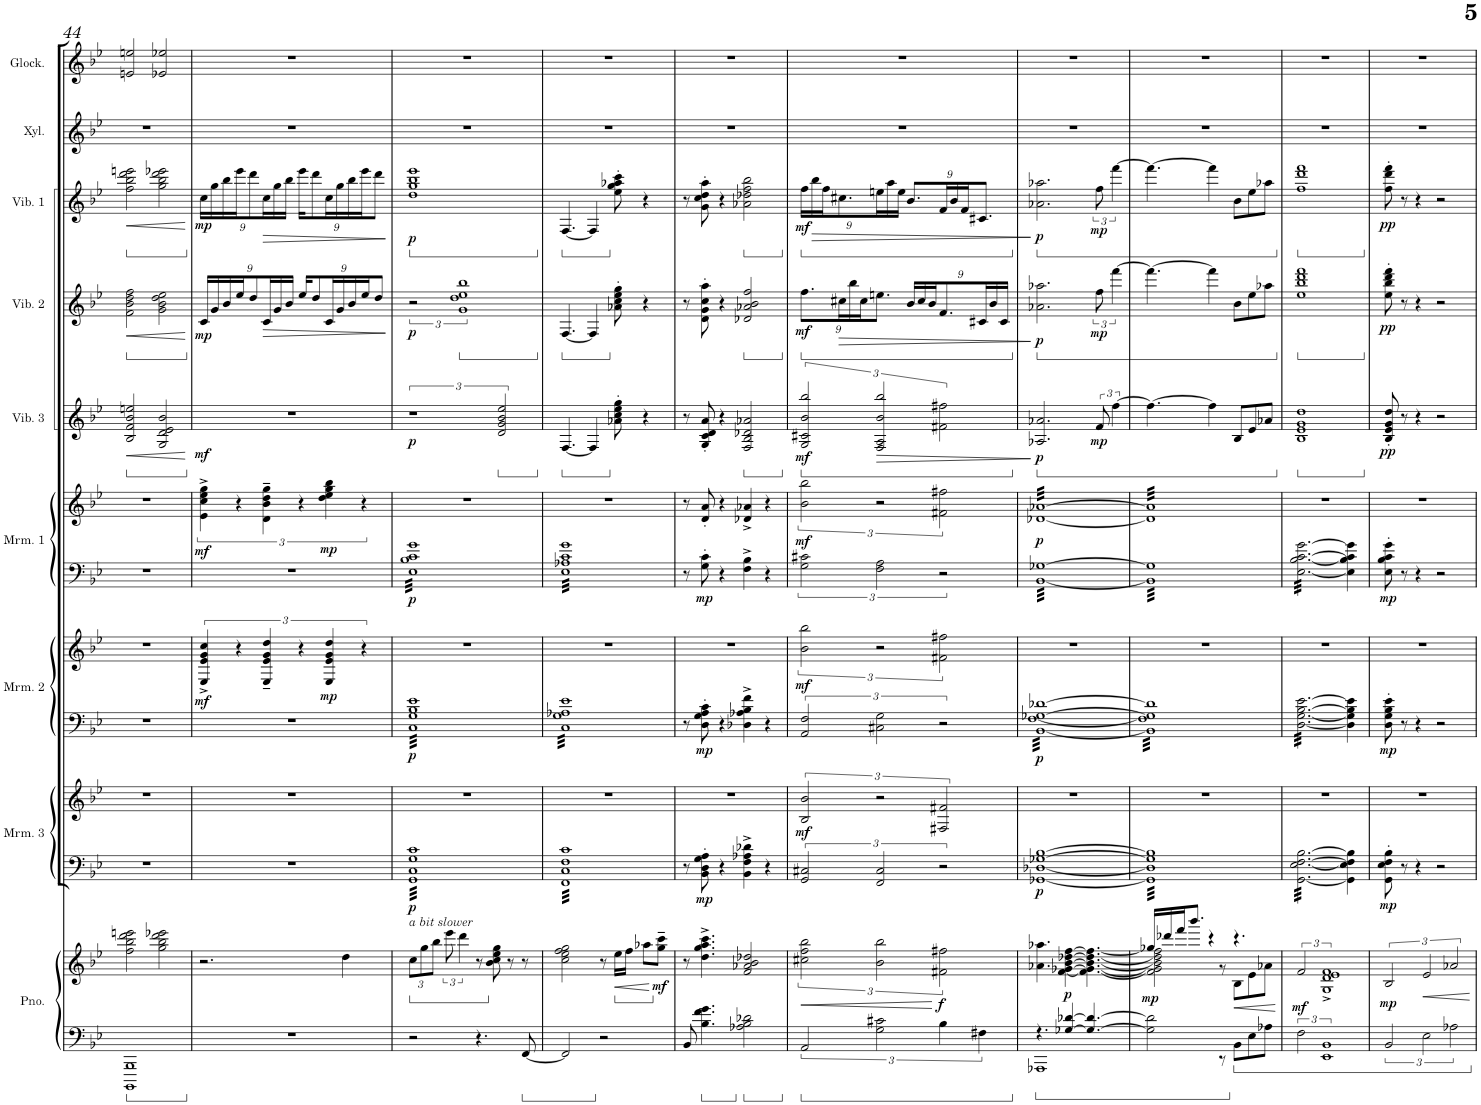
**kern	**kern	**dynam	**kern	**kern	**dynam	**kern	**kern	**dynam	**kern	**kern	**dynam	**kern	**dynam	**kern	**dynam	**kern	**dynam	**kern	**kern
*part9	*part9	*part9	*part8	*part8	*part8	*part7	*part7	*part7	*part6	*part6	*part6	*part5	*part5	*part4	*part4	*part3	*part3	*part2	*part1
*staff13	*staff12	*staff12/13	*staff11	*staff10	*staff10/11	*staff9	*staff8	*staff8/9	*staff7	*staff6	*staff6/7	*staff5	*staff5	*staff4	*staff4	*staff3	*staff3	*staff2	*staff1
*I"Piano	*	*	*I"Marimba 3	*	*	*I"Marimba 2	*	*	*I"Marimba 1	*	*	*I"Vibraphone 3	*	*I"Vibraphone 2	*	*I"Vibraphone 1	*	*I"Xylophone	*I"Glockenspiel
*I'Pno.	*	*	*I'Mrm. 3	*	*	*I'Mrm. 2	*	*	*I'Mrm. 1	*	*	*I'Vib. 3	*	*I'Vib. 2	*	*I'Vib. 1	*	*I'Xyl.	*I'Glock.
!!LO:PB:g=z
*clefF4	*clefG2	*	*clefF4	*clefG2	*	*clefF4	*clefG2	*	*clefF4	*clefG2	*	*clefG2	*	*clefG2	*	*clefG2	*	*clefG2	*clefG2
*	*	*	*	*	*	*	*	*	*	*	*	*	*	*	*	*	*	*Trd-7c-12	*Trd-14c-24
*k[b-e-]	*k[b-e-]	*	*k[b-e-]	*k[b-e-]	*	*k[b-e-]	*k[b-e-]	*	*k[b-e-]	*k[b-e-]	*	*k[b-e-]	*	*k[b-e-]	*	*k[b-e-]	*	*k[b-e-]	*k[b-e-]
*M4/4	*M4/4	*	*M4/4	*M4/4	*	*M4/4	*M4/4	*	*M4/4	*M4/4	*	*M4/4	*	*M4/4	*	*M4/4	*	*M4/4	*M4/4
=44	=44	=44	=44	=44	=44	=44	=44	=44	=44	=44	=44	=44	=44	=44	=44	=44	=44	=44	=44
!	!	!	!	!	!	!	!	!	!	!	!	!	!LO:HP:b	!	!LO:HP:b	!	!LO:HP:b	!	!
1BBBB- 1BBB-	2ff\ 2bb-\ 2ddd\ 2eeen\	.	1r	1r	.	1r	1r	.	1r	1r	.	2B-/ 2f/ 2b-/ 2een/	<	2f\ 2b-\ 2dd\ 2ff\	<	2ff\ 2bb-\ 2ddd\ 2eeen\	<	1r	2en/ 2een/
*	*	*	*	*	*	*	*	*	*	*	*	*ped	*	*	*	*	*	*	*
*	*	*	*	*	*	*	*	*	*	*	*	*	*	*ped	*	*	*	*	*
*	*	*	*	*	*	*	*	*	*	*	*	*	*	*	*	*ped	*	*	*
.	2gg\ 2bb-\ 2ddd\ 2eee-X\	.	.	.	.	.	.	.	.	.	.	2G/ 2d/ 2e-/ 2b-/	.	2g\ 2b-\ 2dd\ 2ee-\	.	2gg\ 2bb-\ 2ddd\ 2eee-X\	.	.	2e-X/ 2ee-X/
.	.	.	.	.	.	.	.	.	.	.	.	.	[	.	[	.	[	.	.
=45	=45	=45	=45	=45	=45	=45	=45	=45	=45	=45	=45	=45	=45	=45	=45	=45	=45	=45	=45
*	*	*	*	*	*	*	*	*	*	*	*	*Xped	*	*	*	*	*	*	*
*	*	*	*	*	*	*	*	*	*	*	*	*	*	*Xped	*	*	*	*	*
*	*	*	*	*	*	*	*	*	*	*	*	*	*	*Xbrackettup	*	*	*	*	*
*	*	*	*	*	*	*	*	*	*	*	*	*	*	*	*	*Xped	*	*	*
*	*	*	*	*	*	*	*	*	*	*	*	*	*	*	*	*Xbrackettup	*	*	*
!	!	!	!	!	!	!	!	!LO:DY:b	!	!	!LO:DY:b	!	!LO:DY:b	!	!LO:DY:b	!	!LO:DY:b	!	!
1r	2.r	.	1r	1r	.	1r	6E-/^ 6e-/^ 6g/^ 6cc/^	mf	1r	6e-\^ 6cc\^ 6ee-\^ 6gg\^	mf	1r	mf	18c/LL	mp	18cc\LL	mp	1r	1r
.	.	.	.	.	.	.	.	.	.	.	.	.	.	18g/	.	18gg\	.	.	.
.	.	.	.	.	.	.	.	.	.	.	.	.	.	18b-/	.	18bb-\	.	.	.
.	.	.	.	.	.	.	6r	.	.	6r	.	.	.	18ee-/J	.	18eee-\J	.	.	.
.	.	.	.	.	.	.	.	.	.	.	.	.	.	9dd/	.	9ddd\	.	.	.
!	!	!	!	!	!	!	!	!	!	!	!	!	!	!	!LO:HP:b	!	!LO:HP:b	!	!
.	.	.	.	.	.	.	6E-/~ 6e-/~ 6g/~ 6dd/~	.	.	6d\~ 6b-\~ 6dd\~ 6gg\~	.	.	.	18c/L	>	18cc\L	>	.	.
.	.	.	.	.	.	.	.	.	.	.	.	.	.	18g/	.	18gg\	.	.	.
.	.	.	.	.	.	.	.	.	.	.	.	.	.	18b-/JJ	.	18bb-\JJ	.	.	.
.	.	.	.	.	.	.	6r	.	.	6r	.	.	.	18ee-/KL	.	18eee-\KL	.	.	.
.	.	.	.	.	.	.	.	.	.	.	.	.	.	9dd/	.	9ddd\	.	.	.
!	!	!	!	!	!	!	!	!LO:DY:b	!	!	!LO:DY:b	!	!	!	!	!	!	!	!
.	.	.	.	.	.	.	6E-/ 6e-/ 6g/ 6dd/	mp	.	6dd\ 6ee-\ 6gg\ 6bb-\	mp	.	.	18c/L	.	18cc\L	.	.	.
.	.	.	.	.	.	.	.	.	.	.	.	.	.	18g/	.	18gg\	.	.	.
.	4dd\	.	.	.	.	.	.	.	.	.	.	.	.	.	.	.	.	.	.
.	.	.	.	.	.	.	.	.	.	.	.	.	.	18b-/	.	18bb-\	.	.	.
.	.	.	.	.	.	.	6r	.	.	6r	.	.	.	18ee-/J	.	18eee-\J	.	.	.
.	.	.	.	.	.	.	.	.	.	.	.	.	.	9dd/J	.	9ddd\J	.	.	.
.	.	.	.	.	.	.	.	.	.	.	.	.	.	.	]	.	]	.	.
=46	=46	=46	=46	=46	=46	=46	=46	=46	=46	=46	=46	=46	=46	=46	=46	=46	=46	=46	=46
*	*ped	*	*	*	*	*	*	*	*	*	*	*	*	*	*	*	*	*	*
*	*Xbrackettup	*	*	*	*	*	*	*	*	*	*	*	*	*brackettup	*	*	*	*	*
*	*	*	*	*	*	*	*	*	*	*	*	*	*	*	*	*ped	*	*	*
!	!LO:TX:a:i:t=a bit slower	!	!	!	!	!	!	!	!	!	!	!	!	!	!	!	!	!	!
!	!	!	!	!	!LO:DY:b=2	!	!	!LO:DY:b=2	!	!	!LO:DY:b=2	!	!LO:DY:b	!	!LO:DY:b	!	!LO:DY:b	!	!
*	*	*	*tremolo	*	*	*	*	*	*	*	*	*	*	*	*	*	*	*	*
*	*	*	*	*	*	*tremolo	*	*	*	*	*	*	*	*	*	*	*	*	*
*	*	*	*	*	*	*	*	*	*tremolo	*	*	*	*	*	*	*	*	*	*
2r	12cc\L	.	32GG 32C 32G 32cLLL	1r	p	32C 32G 32B- 32e-LLL	1r	p	32E- 32B- 32c 32gLLL	1r	p	3%2r	p	3r	p	1dd 1gg 1bb- 1eee-	p	1r	1r
.	.	.	32GG 32C 32G 32c	.	.	32C 32G 32B- 32e-	.	.	32E- 32B- 32c 32g	.	.	.	.	.	.	.	.	.	.
.	.	.	32GG 32C 32G 32c	.	.	32C 32G 32B- 32e-	.	.	32E- 32B- 32c 32g	.	.	.	.	.	.	.	.	.	.
.	12gg\	.	.	.	.	.	.	.	.	.	.	.	.	.	.	.	.	.	.
.	.	.	32GG 32C 32G 32c	.	.	32C 32G 32B- 32e-	.	.	32E- 32B- 32c 32g	.	.	.	.	.	.	.	.	.	.
.	.	.	32GG 32C 32G 32c	.	.	32C 32G 32B- 32e-	.	.	32E- 32B- 32c 32g	.	.	.	.	.	.	.	.	.	.
.	.	.	32GG 32C 32G 32c	.	.	32C 32G 32B- 32e-	.	.	32E- 32B- 32c 32g	.	.	.	.	.	.	.	.	.	.
.	12bb-\J	.	.	.	.	.	.	.	.	.	.	.	.	.	.	.	.	.	.
.	.	.	32GG 32C 32G 32c	.	.	32C 32G 32B- 32e-	.	.	32E- 32B- 32c 32g	.	.	.	.	.	.	.	.	.	.
.	.	.	32GG 32C 32G 32c	.	.	32C 32G 32B- 32e-	.	.	32E- 32B- 32c 32g	.	.	.	.	.	.	.	.	.	.
*	*brackettup	*	*	*	*	*	*	*	*	*	*	*	*	*	*	*	*	*	*
.	12eee-\	.	32GG 32C 32G 32c	.	.	32C 32G 32B- 32e-	.	.	32E- 32B- 32c 32g	.	.	.	.	.	.	.	.	.	.
.	.	.	32GG 32C 32G 32c	.	.	32C 32G 32B- 32e-	.	.	32E- 32B- 32c 32g	.	.	.	.	.	.	.	.	.	.
.	.	.	32GG 32C 32G 32c	.	.	32C 32G 32B- 32e-	.	.	32E- 32B- 32c 32g	.	.	.	.	.	.	.	.	.	.
*	*	*	*	*	*	*	*	*	*	*	*	*	*	*ped	*	*	*	*	*
.	6ddd\	.	.	.	.	.	.	.	.	.	.	.	.	3%2g 3%2dd 3%2ee- 3%2bb-	.	.	.	.	.
.	.	.	32GG 32C 32G 32c	.	.	32C 32G 32B- 32e-	.	.	32E- 32B- 32c 32g	.	.	.	.	.	.	.	.	.	.
.	.	.	32GG 32C 32G 32c	.	.	32C 32G 32B- 32e-	.	.	32E- 32B- 32c 32g	.	.	.	.	.	.	.	.	.	.
.	.	.	32GG 32C 32G 32c	.	.	32C 32G 32B- 32e-	.	.	32E- 32B- 32c 32g	.	.	.	.	.	.	.	.	.	.
.	.	.	32GG 32C 32G 32c	.	.	32C 32G 32B- 32e-	.	.	32E- 32B- 32c 32g	.	.	.	.	.	.	.	.	.	.
.	.	.	32GG 32C 32G 32c	.	.	32C 32G 32B- 32e-	.	.	32E- 32B- 32c 32g	.	.	.	.	.	.	.	.	.	.
4.r	8r	.	32GG 32C 32G 32c	.	.	32C 32G 32B- 32e-	.	.	32E- 32B- 32c 32g	.	.	.	.	.	.	.	.	.	.
.	.	.	32GG 32C 32G 32c	.	.	32C 32G 32B- 32e-	.	.	32E- 32B- 32c 32g	.	.	.	.	.	.	.	.	.	.
.	.	.	32GG 32C 32G 32c	.	.	32C 32G 32B- 32e-	.	.	32E- 32B- 32c 32g	.	.	.	.	.	.	.	.	.	.
.	.	.	32GG 32C 32G 32c	.	.	32C 32G 32B- 32e-	.	.	32E- 32B- 32c 32g	.	.	.	.	.	.	.	.	.	.
*	*Xped	*	*	*	*	*	*	*	*	*	*	*	*	*	*	*	*	*	*
.	8b-\ 8cc\ 8ee-\ 8gg\	.	32GG 32C 32G 32c	.	.	32C 32G 32B- 32e-	.	.	32E- 32B- 32c 32g	.	.	.	.	.	.	.	.	.	.
.	.	.	32GG 32C 32G 32c	.	.	32C 32G 32B- 32e-	.	.	32E- 32B- 32c 32g	.	.	.	.	.	.	.	.	.	.
*	*	*	*	*	*	*	*	*	*	*	*	*ped	*	*	*	*	*	*	*
.	.	.	.	.	.	.	.	.	.	.	.	3d/ 3g/ 3b-/ 3ee-/	.	.	.	.	.	.	.
.	.	.	32GG 32C 32G 32c	.	.	32C 32G 32B- 32e-	.	.	32E- 32B- 32c 32g	.	.	.	.	.	.	.	.	.	.
.	.	.	32GG 32C 32G 32c	.	.	32C 32G 32B- 32e-	.	.	32E- 32B- 32c 32g	.	.	.	.	.	.	.	.	.	.
.	8r	.	32GG 32C 32G 32c	.	.	32C 32G 32B- 32e-	.	.	32E- 32B- 32c 32g	.	.	.	.	.	.	.	.	.	.
.	.	.	32GG 32C 32G 32c	.	.	32C 32G 32B- 32e-	.	.	32E- 32B- 32c 32g	.	.	.	.	.	.	.	.	.	.
.	.	.	32GG 32C 32G 32c	.	.	32C 32G 32B- 32e-	.	.	32E- 32B- 32c 32g	.	.	.	.	.	.	.	.	.	.
.	.	.	32GG 32C 32G 32c	.	.	32C 32G 32B- 32e-	.	.	32E- 32B- 32c 32g	.	.	.	.	.	.	.	.	.	.
*ped	*	*	*	*	*	*	*	*	*	*	*	*	*	*	*	*	*	*	*
[8FF/	8r	.	32GG 32C 32G 32c	.	.	32C 32G 32B- 32e-	.	.	32E- 32B- 32c 32g	.	.	.	.	.	.	.	.	.	.
.	.	.	32GG 32C 32G 32c	.	.	32C 32G 32B- 32e-	.	.	32E- 32B- 32c 32g	.	.	.	.	.	.	.	.	.	.
.	.	.	32GG 32C 32G 32c	.	.	32C 32G 32B- 32e-	.	.	32E- 32B- 32c 32g	.	.	.	.	.	.	.	.	.	.
.	.	.	32GG 32C 32G 32cJJJ	.	.	32C 32G 32B- 32e-JJJ	.	.	32E- 32B- 32c 32gJJJ	.	.	.	.	.	.	.	.	.	.
=47	=47	=47	=47	=47	=47	=47	=47	=47	=47	=47	=47	=47	=47	=47	=47	=47	=47	=47	=47
*	*	*	*	*	*	*	*	*	*	*	*	*Xped	*	*	*	*	*	*	*
*	*	*	*	*	*	*	*	*	*	*	*	*ped	*	*	*	*	*	*	*
*	*	*	*	*	*	*	*	*	*	*	*	*	*	*Xped	*	*	*	*	*
*	*	*	*	*	*	*	*	*	*	*	*	*	*	*ped	*	*	*	*	*
*	*	*	*	*	*	*	*	*	*	*	*	*	*	*	*	*Xped	*	*	*
*	*	*	*	*	*	*	*	*	*	*	*	*	*	*	*	*ped	*	*	*
2FF/]	2a-X\ 2cc\ 2ee-\ 2ff\ 2gg\	.	32FF 32C 32F 32cLLL	1r	.	32C 32G 32A-X 32e-LLL	1r	.	32E- 32A-X 32c 32gLLL	1r	.	[4.F/	.	[4.F/	.	[4.F/	.	1r	1r
.	.	.	32FF 32C 32F 32c	.	.	32C 32G 32A-X 32e-	.	.	32E- 32A-X 32c 32g	.	.	.	.	.	.	.	.	.	.
.	.	.	32FF 32C 32F 32c	.	.	32C 32G 32A-X 32e-	.	.	32E- 32A-X 32c 32g	.	.	.	.	.	.	.	.	.	.
.	.	.	32FF 32C 32F 32c	.	.	32C 32G 32A-X 32e-	.	.	32E- 32A-X 32c 32g	.	.	.	.	.	.	.	.	.	.
.	.	.	32FF 32C 32F 32c	.	.	32C 32G 32A-X 32e-	.	.	32E- 32A-X 32c 32g	.	.	.	.	.	.	.	.	.	.
.	.	.	32FF 32C 32F 32c	.	.	32C 32G 32A-X 32e-	.	.	32E- 32A-X 32c 32g	.	.	.	.	.	.	.	.	.	.
.	.	.	32FF 32C 32F 32c	.	.	32C 32G 32A-X 32e-	.	.	32E- 32A-X 32c 32g	.	.	.	.	.	.	.	.	.	.
.	.	.	32FF 32C 32F 32c	.	.	32C 32G 32A-X 32e-	.	.	32E- 32A-X 32c 32g	.	.	.	.	.	.	.	.	.	.
.	.	.	32FF 32C 32F 32c	.	.	32C 32G 32A-X 32e-	.	.	32E- 32A-X 32c 32g	.	.	.	.	.	.	.	.	.	.
.	.	.	32FF 32C 32F 32c	.	.	32C 32G 32A-X 32e-	.	.	32E- 32A-X 32c 32g	.	.	.	.	.	.	.	.	.	.
.	.	.	32FF 32C 32F 32c	.	.	32C 32G 32A-X 32e-	.	.	32E- 32A-X 32c 32g	.	.	.	.	.	.	.	.	.	.
.	.	.	32FF 32C 32F 32c	.	.	32C 32G 32A-X 32e-	.	.	32E- 32A-X 32c 32g	.	.	.	.	.	.	.	.	.	.
.	.	.	32FF 32C 32F 32c	.	.	32C 32G 32A-X 32e-	.	.	32E- 32A-X 32c 32g	.	.	4F/]	.	4F/]	.	4F/]	.	.	.
.	.	.	32FF 32C 32F 32c	.	.	32C 32G 32A-X 32e-	.	.	32E- 32A-X 32c 32g	.	.	.	.	.	.	.	.	.	.
.	.	.	32FF 32C 32F 32c	.	.	32C 32G 32A-X 32e-	.	.	32E- 32A-X 32c 32g	.	.	.	.	.	.	.	.	.	.
.	.	.	32FF 32C 32F 32c	.	.	32C 32G 32A-X 32e-	.	.	32E- 32A-X 32c 32g	.	.	.	.	.	.	.	.	.	.
*Xped	*	*	*	*	*	*	*	*	*	*	*	*	*	*	*	*	*	*	*
2r	8r	.	32FF 32C 32F 32c	.	.	32C 32G 32A-X 32e-	.	.	32E- 32A-X 32c 32g	.	.	.	.	.	.	.	.	.	.
.	.	.	32FF 32C 32F 32c	.	.	32C 32G 32A-X 32e-	.	.	32E- 32A-X 32c 32g	.	.	.	.	.	.	.	.	.	.
.	.	.	32FF 32C 32F 32c	.	.	32C 32G 32A-X 32e-	.	.	32E- 32A-X 32c 32g	.	.	.	.	.	.	.	.	.	.
.	.	.	32FF 32C 32F 32c	.	.	32C 32G 32A-X 32e-	.	.	32E- 32A-X 32c 32g	.	.	.	.	.	.	.	.	.	.
*	*ped	*	*	*	*	*	*	*	*	*	*	*	*	*	*	*	*	*	*
*	*	*	*	*	*	*	*	*	*	*	*	*Xped	*	*	*	*	*	*	*
*	*	*	*	*	*	*	*	*	*	*	*	*	*	*Xped	*	*	*	*	*
*	*	*	*	*	*	*	*	*	*	*	*	*	*	*	*	*Xped	*	*	*
.	16ee-\LL	.	32FF 32C 32F 32c	.	.	32C 32G 32A-X 32e-	.	.	32E- 32A-X 32c 32g	.	.	8a-X\' 8cc\' 8ee-\' 8gg\'	.	8a-X\' 8cc\' 8ee-\' 8gg\'	.	8ee-\' 8gg\' 8aa-X\' 8ccc\'	.	.	.
.	.	.	32FF 32C 32F 32c	.	.	32C 32G 32A-X 32e-	.	.	32E- 32A-X 32c 32g	.	.	.	.	.	.	.	.	.	.
!	!	!LO:HP:b	!	!	!	!	!	!	!	!	!	!	!	!	!	!	!	!	!
.	16ff\JJ	<	32FF 32C 32F 32c	.	.	32C 32G 32A-X 32e-	.	.	32E- 32A-X 32c 32g	.	.	.	.	.	.	.	.	.	.
.	.	.	32FF 32C 32F 32c	.	.	32C 32G 32A-X 32e-	.	.	32E- 32A-X 32c 32g	.	.	.	.	.	.	.	.	.	.
.	8aa-X\L	.	32FF 32C 32F 32c	.	.	32C 32G 32A-X 32e-	.	.	32E- 32A-X 32c 32g	.	.	4r	.	4r	.	4r	.	.	.
.	.	.	32FF 32C 32F 32c	.	.	32C 32G 32A-X 32e-	.	.	32E- 32A-X 32c 32g	.	.	.	.	.	.	.	.	.	.
.	.	.	32FF 32C 32F 32c	.	.	32C 32G 32A-X 32e-	.	.	32E- 32A-X 32c 32g	.	.	.	.	.	.	.	.	.	.
.	.	.	32FF 32C 32F 32c	.	.	32C 32G 32A-X 32e-	.	.	32E- 32A-X 32c 32g	.	.	.	.	.	.	.	.	.	.
*	*Xped	*	*	*	*	*	*	*	*	*	*	*	*	*	*	*	*	*	*
!	!	!LO:DY:n=1:b	!	!	!	!	!	!	!	!	!	!	!	!	!	!	!	!	!
.	8gg\~ 8ccc\~J	[ mf	32FF 32C 32F 32c	.	.	32C 32G 32A-X 32e-	.	.	32E- 32A-X 32c 32g	.	.	.	.	.	.	.	.	.	.
.	.	.	32FF 32C 32F 32c	.	.	32C 32G 32A-X 32e-	.	.	32E- 32A-X 32c 32g	.	.	.	.	.	.	.	.	.	.
.	.	.	32FF 32C 32F 32c	.	.	32C 32G 32A-X 32e-	.	.	32E- 32A-X 32c 32g	.	.	.	.	.	.	.	.	.	.
.	.	.	32FF 32C 32F 32cJJJ	.	.	32C 32G 32A-X 32e-JJJ	.	.	32E- 32A-X 32c 32gJJJ	.	.	.	.	.	.	.	.	.	.
*	*	*	*	*	*	*	*	*	*Xtremolo	*	*	*	*	*	*	*	*	*	*
*	*	*	*	*	*	*Xtremolo	*	*	*	*	*	*	*	*	*	*	*	*	*
*	*	*	*Xtremolo	*	*	*	*	*	*	*	*	*	*	*	*	*	*	*	*
=48	=48	=48	=48	=48	=48	=48	=48	=48	=48	=48	=48	=48	=48	=48	=48	=48	=48	=48	=48
8BB-/	8r	.	8r	1r	.	8r	1r	.	8r	8r	.	8r	.	8r	.	8r	.	1r	1r
!	!	!	!	!	!LO:DY:b=2	!	!	!LO:DY:b=2	!	!	!LO:DY:b=2	!	!	!	!	!	!	!	!
4.B-\ 4.f\ 4.g\	4.dd\^ 4.gg\^ 4.aa\^ 4.ccc\^	.	8BB-\' 8D\' 8G\' 8A\'	.	mp	8D\' 8G\' 8A\' 8c\'	.	mp	8G\' 8c\'	8d/' 8a/'	mp	8G/' 8c/' 8d/' 8a/'	.	8d\' 8g\' 8cc\' 8aa\'	.	8g\' 8cc\' 8dd\' 8aa\'	.	.	.
.	.	.	4r	.	.	4r	.	.	4r	4r	.	4r	.	4r	.	4r	.	.	.
*	*	*	*	*	*	*	*	*	*	*	*	*ped	*	*	*	*	*	*	*
*	*	*	*	*	*	*	*	*	*	*	*	*	*	*ped	*	*	*	*	*
*	*	*	*	*	*	*	*	*	*	*	*	*	*	*	*	*ped	*	*	*
2A-X\ 2B-\ 2d-X\	2f/ 2a-X/ 2b-/ 2dd-X/	.	4BB-\^ 4F\^ 4A-X\^ 4d-X\^	.	.	4D-X\^ 4A-X\^ 4B-\^ 4f\^	.	.	4F\^ 4B-\^	4d-X/^ 4a-X/^	.	2F/ 2B-/ 2d-X/ 2a-X/	.	2d-X/ 2a-X/ 2b-/ 2ff/	.	2a-X\ 2dd-X\ 2ff\ 2bb-\	.	.	.
.	.	.	4r	.	.	4r	.	.	4r	4r	.	.	.	.	.	.	.	.	.
=49	=49	=49	=49	=49	=49	=49	=49	=49	=49	=49	=49	=49	=49	=49	=49	=49	=49	=49	=49
!	!	!LO:HP:b	!	!	!	!	!	!	!	!	!	!	!	!	!	!	!	!	!
*	*	*	*	*	*	*	*	*	*	*	*	*Xped	*	*	*	*	*	*	*
*	*	*	*	*	*	*	*	*	*	*	*	*ped	*	*	*	*	*	*	*
*	*	*	*	*	*	*	*	*	*	*	*	*	*	*Xped	*	*	*	*	*
*	*	*	*	*	*	*	*	*	*	*	*	*	*	*ped	*	*	*	*	*
*	*	*	*	*	*	*	*	*	*	*	*	*	*	*Xbrackettup	*	*	*	*	*
*	*	*	*	*	*	*	*	*	*	*	*	*	*	*	*	*Xped	*	*	*
*	*	*	*	*	*	*	*	*	*	*	*	*	*	*	*	*ped	*	*	*
!	!	!	!	!	!LO:DY:b	!	!	!LO:DY:b	!	!	!LO:DY:b	!	!LO:DY:b	!	!LO:DY:b	!	!LO:DY:b	!	!
3AA/	3cc#X\ 3ff\ 3bb-\	<	3GG/ 3C#X/	3B-/ 3b-/	mf	3AA/ 3F/	3b-\ 3bb-\	mf	3G\ 3c#X\	3b-\ 3bb-\	mf	3G/ 3c#X/ 3b-/ 3bb-/	mf	9.ff\L	mf	18ff\LL	mf	1r	1r
!	!	!	!	!	!	!	!	!	!	!	!	!	!	!	!	!	!LO:HP:b	!	!
.	.	.	.	.	.	.	.	.	.	.	.	.	.	.	.	18bb-\	>	.	.
.	.	.	.	.	.	.	.	.	.	.	.	.	.	.	.	18ff\J	.	.	.
!	!	!	!	!	!	!	!	!	!	!	!	!	!	!	!LO:HP:b	!	!	!	!
.	.	.	.	.	.	.	.	.	.	.	.	.	.	18cc#X\L	>	9.cc#X\	.	.	.
.	.	.	.	.	.	.	.	.	.	.	.	.	.	18bb-\	.	.	.	.	.
.	.	.	.	.	.	.	.	.	.	.	.	.	.	18cc#\J	.	.	.	.	.
!	!	!	!	!	!	!	!	!	!	!	!	!	!LO:HP:b	!	!	!	!	!	!
3G\ 3c#X\	3b-\ 3bb-\	.	3FF/ 3C#/	3r	.	3C#X\ 3G\	3r	.	3F\ 3A\	3r	.	3F/ 3A/ 3b-/ 3bb-/	>	9.een\J	.	18een\L	.	.	.
.	.	.	.	.	.	.	.	.	.	.	.	.	.	.	.	18aa\	.	.	.
.	.	.	.	.	.	.	.	.	.	.	.	.	.	.	.	18ee\JJ	.	.	.
.	.	.	.	.	.	.	.	.	.	.	.	.	.	18b-/LL	.	9.b-/L	.	.	.
.	.	.	.	.	.	.	.	.	.	.	.	.	.	18cc#/	.	.	.	.	.
.	.	.	.	.	.	.	.	.	.	.	.	.	.	18b-/J	.	.	.	.	.
!	!	!LO:DY:n=1:b	!	!	!	!	!	!	!	!	!	!	!	!	!	!	!	!	!
6B-\	3f#X\ 3ff#X\	[ f	3r	3F#X/ 3f#X/	.	3r	3f#X\ 3ff#X\	.	3r	3f#X\ 3ff#X\	.	3f#X\ 3ff#X\	.	9.f/	.	18f/L	.	.	.
.	.	.	.	.	.	.	.	.	.	.	.	.	.	.	.	18b-/	.	.	.
.	.	.	.	.	.	.	.	.	.	.	.	.	.	.	.	18f/J	.	.	.
6F#X\	.	.	.	.	.	.	.	.	.	.	.	.	.	18c#X/L	.	9.c#X/J	.	.	.
.	.	.	.	.	.	.	.	.	.	.	.	.	.	18b-/	.	.	.	.	.
.	.	.	.	.	.	.	.	.	.	.	.	.	.	18c#/JJ	.	.	.	.	.
.	.	.	.	.	.	.	.	.	.	.	.	.	]	.	]	.	]	.	.
=50	=50	=50	=50	=50	=50	=50	=50	=50	=50	=50	=50	=50	=50	=50	=50	=50	=50	=50	=50
*^	*	*	*	*	*	*	*	*	*	*	*	*	*	*	*	*	*	*	*
*	*	*	*	*	*	*	*	*	*	*	*	*	*Xped	*	*	*	*	*	*	*
*	*	*	*	*	*	*	*	*	*	*	*	*	*ped	*	*	*	*	*	*	*
*	*	*	*	*	*	*	*	*	*	*	*	*	*	*	*Xped	*	*	*	*	*
*	*	*	*	*	*	*	*	*	*	*	*	*	*	*	*ped	*	*	*	*	*
*	*	*	*	*	*	*	*	*	*	*	*	*	*	*	*	*	*Xped	*	*	*
*	*	*	*	*	*	*	*	*	*	*	*	*	*	*	*	*	*ped	*	*	*
!	!	!	!	!	!	!LO:DY:b=2	!	!	!LO:DY:b=2	!	!	!LO:DY:b	!	!LO:DY:b	!	!LO:DY:b	!	!LO:DY:b	!	!
*	*	*	*	*	*	*	*tremolo	*	*	*	*	*	*	*	*	*	*	*	*	*
*	*	*	*	*	*	*	*	*	*	*tremolo	*	*	*	*	*	*	*	*	*	*
*	*	*	*	*	*	*	*	*	*	*	*tremolo	*	*	*	*	*	*	*	*	*
4.r	1AAA-X	4.a-X\ 4.aa-X\	.	[1GG-X [1D-X [1G-X [1B-	1r	p	[32BB- [32F [32G-X [32d-XLLL	1r	p	[32BB- [32G-XLLL	[32d-X [32a-XLLL	p	2.A-X/ 2.a-X/	p	2.a-X\ 2.aa-X\	p	2.a-X\ 2.aa-X\	p	1r	1r
.	.	.	.	.	.	.	32BB- 32F 32G-X 32d-X	.	.	32BB- 32G-X	32d-X 32a-X	.	.	.	.	.	.	.	.	.
.	.	.	.	.	.	.	32BB- 32F 32G-X 32d-X	.	.	32BB- 32G-X	32d-X 32a-X	.	.	.	.	.	.	.	.	.
.	.	.	.	.	.	.	32BB- 32F 32G-X 32d-X	.	.	32BB- 32G-X	32d-X 32a-X	.	.	.	.	.	.	.	.	.
.	.	.	.	.	.	.	32BB- 32F 32G-X 32d-X	.	.	32BB- 32G-X	32d-X 32a-X	.	.	.	.	.	.	.	.	.
.	.	.	.	.	.	.	32BB- 32F 32G-X 32d-X	.	.	32BB- 32G-X	32d-X 32a-X	.	.	.	.	.	.	.	.	.
.	.	.	.	.	.	.	32BB- 32F 32G-X 32d-X	.	.	32BB- 32G-X	32d-X 32a-X	.	.	.	.	.	.	.	.	.
.	.	.	.	.	.	.	32BB- 32F 32G-X 32d-X	.	.	32BB- 32G-X	32d-X 32a-X	.	.	.	.	.	.	.	.	.
.	.	.	.	.	.	.	32BB- 32F 32G-X 32d-X	.	.	32BB- 32G-X	32d-X 32a-X	.	.	.	.	.	.	.	.	.
.	.	.	.	.	.	.	32BB- 32F 32G-X 32d-X	.	.	32BB- 32G-X	32d-X 32a-X	.	.	.	.	.	.	.	.	.
.	.	.	.	.	.	.	32BB- 32F 32G-X 32d-X	.	.	32BB- 32G-X	32d-X 32a-X	.	.	.	.	.	.	.	.	.
.	.	.	.	.	.	.	32BB- 32F 32G-X 32d-X	.	.	32BB- 32G-X	32d-X 32a-X	.	.	.	.	.	.	.	.	.
!	!	!	!LO:DY:b	!	!	!	!	!	!	!	!	!	!	!	!	!	!	!	!	!
[4G-X/ [4d-X/	.	[4f\ [4g-X\ [4b-\ [4dd-X\ [4ff\	p	.	.	.	32BB- 32F 32G-X 32d-X	.	.	32BB- 32G-X	32d-X 32a-X	.	.	.	.	.	.	.	.	.
.	.	.	.	.	.	.	32BB- 32F 32G-X 32d-X	.	.	32BB- 32G-X	32d-X 32a-X	.	.	.	.	.	.	.	.	.
.	.	.	.	.	.	.	32BB- 32F 32G-X 32d-X	.	.	32BB- 32G-X	32d-X 32a-X	.	.	.	.	.	.	.	.	.
.	.	.	.	.	.	.	32BB- 32F 32G-X 32d-X	.	.	32BB- 32G-X	32d-X 32a-X	.	.	.	.	.	.	.	.	.
.	.	.	.	.	.	.	32BB- 32F 32G-X 32d-X	.	.	32BB- 32G-X	32d-X 32a-X	.	.	.	.	.	.	.	.	.
.	.	.	.	.	.	.	32BB- 32F 32G-X 32d-X	.	.	32BB- 32G-X	32d-X 32a-X	.	.	.	.	.	.	.	.	.
.	.	.	.	.	.	.	32BB- 32F 32G-X 32d-X	.	.	32BB- 32G-X	32d-X 32a-X	.	.	.	.	.	.	.	.	.
.	.	.	.	.	.	.	32BB- 32F 32G-X 32d-X	.	.	32BB- 32G-X	32d-X 32a-X	.	.	.	.	.	.	.	.	.
4.G-/_ 4.d-/_	.	4.f\_ 4.g-\_ 4.b-\_ 4.dd-\_ 4.ff\_	.	.	.	.	32BB- 32F 32G-X 32d-X	.	.	32BB- 32G-X	32d-X 32a-X	.	.	.	.	.	.	.	.	.
.	.	.	.	.	.	.	32BB- 32F 32G-X 32d-X	.	.	32BB- 32G-X	32d-X 32a-X	.	.	.	.	.	.	.	.	.
.	.	.	.	.	.	.	32BB- 32F 32G-X 32d-X	.	.	32BB- 32G-X	32d-X 32a-X	.	.	.	.	.	.	.	.	.
.	.	.	.	.	.	.	32BB- 32F 32G-X 32d-X	.	.	32BB- 32G-X	32d-X 32a-X	.	.	.	.	.	.	.	.	.
*	*	*	*	*	*	*	*	*	*	*	*	*	*	*	*brackettup	*	*brackettup	*	*	*
!	!	!	!	!	!	!	!	!	!	!	!	!	!	!LO:DY:b	!	!LO:DY:b	!	!LO:DY:b	!	!
.	.	.	.	.	.	.	32BB- 32F 32G-X 32d-X	.	.	32BB- 32G-X	32d-X 32a-X	.	12f/	mp	12ff\	mp	12ff\	mp	.	.
.	.	.	.	.	.	.	32BB- 32F 32G-X 32d-X	.	.	32BB- 32G-X	32d-X 32a-X	.	.	.	.	.	.	.	.	.
.	.	.	.	.	.	.	32BB- 32F 32G-X 32d-X	.	.	32BB- 32G-X	32d-X 32a-X	.	.	.	.	.	.	.	.	.
.	.	.	.	.	.	.	.	.	.	.	.	.	[6ff\	.	[6fff\	.	[6fff\	.	.	.
.	.	.	.	.	.	.	32BB- 32F 32G-X 32d-X	.	.	32BB- 32G-X	32d-X 32a-X	.	.	.	.	.	.	.	.	.
.	.	.	.	.	.	.	32BB- 32F 32G-X 32d-X	.	.	32BB- 32G-X	32d-X 32a-X	.	.	.	.	.	.	.	.	.
.	.	.	.	.	.	.	32BB- 32F 32G-X 32d-X	.	.	32BB- 32G-X	32d-X 32a-X	.	.	.	.	.	.	.	.	.
.	.	.	.	.	.	.	32BB- 32F 32G-X 32d-X	.	.	32BB- 32G-X	32d-X 32a-X	.	.	.	.	.	.	.	.	.
.	.	.	.	.	.	.	32BB- 32F 32G-X 32d-XJJJ	.	.	32BB- 32G-XJJJ	32d-X 32a-XJJJ	.	.	.	.	.	.	.	.	.
*v	*v	*	*	*	*	*	*	*	*	*	*	*	*	*	*	*	*	*	*	*
=51	=51	=51	=51	=51	=51	=51	=51	=51	=51	=51	=51	=51	=51	=51	=51	=51	=51	=51	=51
*	*^	*	*	*	*	*	*	*	*	*	*	*	*	*	*	*	*	*	*
!	!	!	!LO:DY:b	!	!	!	!	!	!	!	!	!	!	!	!	!	!	!	!	!
*	*	*	*	*tremolo	*	*	*	*	*	*	*	*	*	*	*	*	*	*	*	*
2G-\] 2d-\]	16gg-X/LL	2f\] 2g-\] 2b-\] 2dd-\] 2ff\]	mp	32GG-] 32D-] 32G-] 32B-]LLL	1r	.	32BB-] 32F] 32G-] 32d-]LLL	1r	.	32BB-] 32G-]LLL	32d-] 32a-]LLL	.	4.ff\_	.	4.fff\_	.	4.fff\_	.	1r	1r
.	.	.	.	32GG- 32D- 32G- 32B-	.	.	32BB- 32F 32G- 32d-	.	.	32BB- 32G-	32d- 32a-	.	.	.	.	.	.	.	.	.
.	16ddd-X/	.	.	32GG- 32D- 32G- 32B-	.	.	32BB- 32F 32G- 32d-	.	.	32BB- 32G-	32d- 32a-	.	.	.	.	.	.	.	.	.
.	.	.	.	32GG- 32D- 32G- 32B-	.	.	32BB- 32F 32G- 32d-	.	.	32BB- 32G-	32d- 32a-	.	.	.	.	.	.	.	.	.
.	16fff/J	.	.	32GG- 32D- 32G- 32B-	.	.	32BB- 32F 32G- 32d-	.	.	32BB- 32G-	32d- 32a-	.	.	.	.	.	.	.	.	.
.	.	.	.	32GG- 32D- 32G- 32B-	.	.	32BB- 32F 32G- 32d-	.	.	32BB- 32G-	32d- 32a-	.	.	.	.	.	.	.	.	.
.	8.bbb-/J	.	.	32GG- 32D- 32G- 32B-	.	.	32BB- 32F 32G- 32d-	.	.	32BB- 32G-	32d- 32a-	.	.	.	.	.	.	.	.	.
.	.	.	.	32GG- 32D- 32G- 32B-	.	.	32BB- 32F 32G- 32d-	.	.	32BB- 32G-	32d- 32a-	.	.	.	.	.	.	.	.	.
.	.	.	.	32GG- 32D- 32G- 32B-	.	.	32BB- 32F 32G- 32d-	.	.	32BB- 32G-	32d- 32a-	.	.	.	.	.	.	.	.	.
.	.	.	.	32GG- 32D- 32G- 32B-	.	.	32BB- 32F 32G- 32d-	.	.	32BB- 32G-	32d- 32a-	.	.	.	.	.	.	.	.	.
.	.	.	.	32GG- 32D- 32G- 32B-	.	.	32BB- 32F 32G- 32d-	.	.	32BB- 32G-	32d- 32a-	.	.	.	.	.	.	.	.	.
.	.	.	.	32GG- 32D- 32G- 32B-	.	.	32BB- 32F 32G- 32d-	.	.	32BB- 32G-	32d- 32a-	.	.	.	.	.	.	.	.	.
.	4r	.	.	32GG- 32D- 32G- 32B-	.	.	32BB- 32F 32G- 32d-	.	.	32BB- 32G-	32d- 32a-	.	4ff\]	.	4fff\]	.	4fff\]	.	.	.
.	.	.	.	32GG- 32D- 32G- 32B-	.	.	32BB- 32F 32G- 32d-	.	.	32BB- 32G-	32d- 32a-	.	.	.	.	.	.	.	.	.
.	.	.	.	32GG- 32D- 32G- 32B-	.	.	32BB- 32F 32G- 32d-	.	.	32BB- 32G-	32d- 32a-	.	.	.	.	.	.	.	.	.
.	.	.	.	32GG- 32D- 32G- 32B-	.	.	32BB- 32F 32G- 32d-	.	.	32BB- 32G-	32d- 32a-	.	.	.	.	.	.	.	.	.
8rDD	.	8r	.	32GG- 32D- 32G- 32B-	.	.	32BB- 32F 32G- 32d-	.	.	32BB- 32G-	32d- 32a-	.	.	.	.	.	.	.	.	.
.	.	.	.	32GG- 32D- 32G- 32B-	.	.	32BB- 32F 32G- 32d-	.	.	32BB- 32G-	32d- 32a-	.	.	.	.	.	.	.	.	.
.	.	.	.	32GG- 32D- 32G- 32B-	.	.	32BB- 32F 32G- 32d-	.	.	32BB- 32G-	32d- 32a-	.	.	.	.	.	.	.	.	.
.	.	.	.	32GG- 32D- 32G- 32B-	.	.	32BB- 32F 32G- 32d-	.	.	32BB- 32G-	32d- 32a-	.	.	.	.	.	.	.	.	.
!	!	!	!LO:HP:b	!	!	!	!	!	!	!	!	!	!	!	!	!	!	!	!	!
8BB-\L	4.r	8B-\L	<	32GG- 32D- 32G- 32B-	.	.	32BB- 32F 32G- 32d-	.	.	32BB- 32G-	32d- 32a-	.	8B-/L	.	8b-\L	.	8b-\L	.	.	.
.	.	.	.	32GG- 32D- 32G- 32B-	.	.	32BB- 32F 32G- 32d-	.	.	32BB- 32G-	32d- 32a-	.	.	.	.	.	.	.	.	.
.	.	.	.	32GG- 32D- 32G- 32B-	.	.	32BB- 32F 32G- 32d-	.	.	32BB- 32G-	32d- 32a-	.	.	.	.	.	.	.	.	.
.	.	.	.	32GG- 32D- 32G- 32B-	.	.	32BB- 32F 32G- 32d-	.	.	32BB- 32G-	32d- 32a-	.	.	.	.	.	.	.	.	.
8E-\	.	8e-\	.	32GG- 32D- 32G- 32B-	.	.	32BB- 32F 32G- 32d-	.	.	32BB- 32G-	32d- 32a-	.	8e-/	.	8ee-\	.	8ee-\	.	.	.
.	.	.	.	32GG- 32D- 32G- 32B-	.	.	32BB- 32F 32G- 32d-	.	.	32BB- 32G-	32d- 32a-	.	.	.	.	.	.	.	.	.
.	.	.	.	32GG- 32D- 32G- 32B-	.	.	32BB- 32F 32G- 32d-	.	.	32BB- 32G-	32d- 32a-	.	.	.	.	.	.	.	.	.
.	.	.	.	32GG- 32D- 32G- 32B-	.	.	32BB- 32F 32G- 32d-	.	.	32BB- 32G-	32d- 32a-	.	.	.	.	.	.	.	.	.
8A-X\J	.	8a-X\J	.	32GG- 32D- 32G- 32B-	.	.	32BB- 32F 32G- 32d-	.	.	32BB- 32G-	32d- 32a-	.	8a-X/J	.	8aa-X\J	.	8aa-X\J	.	.	.
.	.	.	.	32GG- 32D- 32G- 32B-	.	.	32BB- 32F 32G- 32d-	.	.	32BB- 32G-	32d- 32a-	.	.	.	.	.	.	.	.	.
.	.	.	.	32GG- 32D- 32G- 32B-	.	.	32BB- 32F 32G- 32d-	.	.	32BB- 32G-	32d- 32a-	.	.	.	.	.	.	.	.	.
.	.	.	.	32GG- 32D- 32G- 32B-JJJ	.	.	32BB- 32F 32G- 32d-JJJ	.	.	32BB- 32G-JJJ	32d- 32a-JJJ	.	.	.	.	.	.	.	.	.
*	*	*	*	*	*	*	*	*	*	*	*Xtremolo	*	*	*	*	*	*	*	*	*
*	*v	*v	*	*	*	*	*	*	*	*	*	*	*	*	*	*	*	*	*	*
.	.	[	.	.	.	.	.	.	.	.	.	.	.	.	.	.	.	.	.
=52	=52	=52	=52	=52	=52	=52	=52	=52	=52	=52	=52	=52	=52	=52	=52	=52	=52	=52	=52
*	*	*	*	*	*	*	*	*	*	*	*	*Xped	*	*	*	*	*	*	*
*	*	*	*	*	*	*	*	*	*	*	*	*ped	*	*	*	*	*	*	*
*	*	*	*	*	*	*	*	*	*	*	*	*	*	*Xped	*	*	*	*	*
*	*	*	*	*	*	*	*	*	*	*	*	*	*	*ped	*	*	*	*	*
*	*	*	*	*	*	*	*	*	*	*	*	*	*	*	*	*Xped	*	*	*
*	*	*	*	*	*	*	*	*	*	*	*	*	*	*	*	*ped	*	*	*
!	!	!LO:DY:b	!	!	!	!	!	!	!	!	!	!	!	!	!	!	!	!	!
3F\	3f/	mf	[32GG\ [32E-\ [32F\ [32B-\LLL	1r	.	[32D\ [32G\ [32B-\ [32e-\LLL	1r	.	[32E-\ [32B-\ [32c\ [32g\LLL	1r	.	1B- 1e- 1g 1dd	.	1ee- 1bb- 1ddd 1fff	.	1ff 1ddd 1fff	.	1r	1r
.	.	.	32GG\ 32E-\ 32F\ 32B-\	.	.	32D\ 32G\ 32B-\ 32e-\	.	.	32E-\ 32B-\ 32c\ 32g\	.	.	.	.	.	.	.	.	.	.
.	.	.	32GG\ 32E-\ 32F\ 32B-\	.	.	32D\ 32G\ 32B-\ 32e-\	.	.	32E-\ 32B-\ 32c\ 32g\	.	.	.	.	.	.	.	.	.	.
.	.	.	32GG\ 32E-\ 32F\ 32B-\	.	.	32D\ 32G\ 32B-\ 32e-\	.	.	32E-\ 32B-\ 32c\ 32g\	.	.	.	.	.	.	.	.	.	.
.	.	.	32GG\ 32E-\ 32F\ 32B-\	.	.	32D\ 32G\ 32B-\ 32e-\	.	.	32E-\ 32B-\ 32c\ 32g\	.	.	.	.	.	.	.	.	.	.
.	.	.	32GG\ 32E-\ 32F\ 32B-\	.	.	32D\ 32G\ 32B-\ 32e-\	.	.	32E-\ 32B-\ 32c\ 32g\	.	.	.	.	.	.	.	.	.	.
.	.	.	32GG\ 32E-\ 32F\ 32B-\	.	.	32D\ 32G\ 32B-\ 32e-\	.	.	32E-\ 32B-\ 32c\ 32g\	.	.	.	.	.	.	.	.	.	.
.	.	.	32GG\ 32E-\ 32F\ 32B-\	.	.	32D\ 32G\ 32B-\ 32e-\	.	.	32E-\ 32B-\ 32c\ 32g\	.	.	.	.	.	.	.	.	.	.
.	.	.	32GG\ 32E-\ 32F\ 32B-\	.	.	32D\ 32G\ 32B-\ 32e-\	.	.	32E-\ 32B-\ 32c\ 32g\	.	.	.	.	.	.	.	.	.	.
.	.	.	32GG\ 32E-\ 32F\ 32B-\	.	.	32D\ 32G\ 32B-\ 32e-\	.	.	32E-\ 32B-\ 32c\ 32g\	.	.	.	.	.	.	.	.	.	.
.	.	.	32GG\ 32E-\ 32F\ 32B-\	.	.	32D\ 32G\ 32B-\ 32e-\	.	.	32E-\ 32B-\ 32c\ 32g\	.	.	.	.	.	.	.	.	.	.
3%2EE- 3%2BB-	3%2G^ 3%2d^ 3%2e-^ 3%2f^	.	.	.	.	.	.	.	.	.	.	.	.	.	.	.	.	.	.
.	.	.	32GG\ 32E-\ 32F\ 32B-\	.	.	32D\ 32G\ 32B-\ 32e-\	.	.	32E-\ 32B-\ 32c\ 32g\	.	.	.	.	.	.	.	.	.	.
.	.	.	32GG\ 32E-\ 32F\ 32B-\	.	.	32D\ 32G\ 32B-\ 32e-\	.	.	32E-\ 32B-\ 32c\ 32g\	.	.	.	.	.	.	.	.	.	.
.	.	.	32GG\ 32E-\ 32F\ 32B-\	.	.	32D\ 32G\ 32B-\ 32e-\	.	.	32E-\ 32B-\ 32c\ 32g\	.	.	.	.	.	.	.	.	.	.
.	.	.	32GG\ 32E-\ 32F\ 32B-\	.	.	32D\ 32G\ 32B-\ 32e-\	.	.	32E-\ 32B-\ 32c\ 32g\	.	.	.	.	.	.	.	.	.	.
.	.	.	32GG\ 32E-\ 32F\ 32B-\	.	.	32D\ 32G\ 32B-\ 32e-\	.	.	32E-\ 32B-\ 32c\ 32g\	.	.	.	.	.	.	.	.	.	.
.	.	.	32GG\ 32E-\ 32F\ 32B-\	.	.	32D\ 32G\ 32B-\ 32e-\	.	.	32E-\ 32B-\ 32c\ 32g\	.	.	.	.	.	.	.	.	.	.
.	.	.	32GG\ 32E-\ 32F\ 32B-\	.	.	32D\ 32G\ 32B-\ 32e-\	.	.	32E-\ 32B-\ 32c\ 32g\	.	.	.	.	.	.	.	.	.	.
.	.	.	32GG\ 32E-\ 32F\ 32B-\	.	.	32D\ 32G\ 32B-\ 32e-\	.	.	32E-\ 32B-\ 32c\ 32g\	.	.	.	.	.	.	.	.	.	.
.	.	.	32GG\ 32E-\ 32F\ 32B-\	.	.	32D\ 32G\ 32B-\ 32e-\	.	.	32E-\ 32B-\ 32c\ 32g\	.	.	.	.	.	.	.	.	.	.
.	.	.	32GG\ 32E-\ 32F\ 32B-\	.	.	32D\ 32G\ 32B-\ 32e-\	.	.	32E-\ 32B-\ 32c\ 32g\	.	.	.	.	.	.	.	.	.	.
.	.	.	32GG\ 32E-\ 32F\ 32B-\	.	.	32D\ 32G\ 32B-\ 32e-\	.	.	32E-\ 32B-\ 32c\ 32g\	.	.	.	.	.	.	.	.	.	.
.	.	.	32GG\ 32E-\ 32F\ 32B-\	.	.	32D\ 32G\ 32B-\ 32e-\	.	.	32E-\ 32B-\ 32c\ 32g\	.	.	.	.	.	.	.	.	.	.
.	.	.	32GG\ 32E-\ 32F\ 32B-\JJJ	.	.	32D\ 32G\ 32B-\ 32e-\JJJ	.	.	32E-\ 32B-\ 32c\ 32g\JJJ	.	.	.	.	.	.	.	.	.	.
*	*	*	*	*	*	*	*	*	*Xtremolo	*	*	*	*	*	*	*	*	*	*
*	*	*	*	*	*	*Xtremolo	*	*	*	*	*	*	*	*	*	*	*	*	*
*	*	*	*Xtremolo	*	*	*	*	*	*	*	*	*	*	*	*	*	*	*	*
.	.	.	4GG\] 4E-\] 4F\] 4B-\]	.	.	4D\] 4G\] 4B-\] 4e-\]	.	.	4E-\] 4B-\] 4c\] 4g\]	.	.	.	.	.	.	.	.	.	.
=53	=53	=53	=53	=53	=53	=53	=53	=53	=53	=53	=53	=53	=53	=53	=53	=53	=53	=53	=53
*	*	*	*	*	*	*	*	*	*	*	*	*Xped	*	*	*	*	*	*	*
*	*	*	*	*	*	*	*	*	*	*	*	*	*	*Xped	*	*	*	*	*
*	*	*	*	*	*	*	*	*	*	*	*	*	*	*	*	*Xped	*	*	*
!	!	!LO:DY:b	!	!	!LO:DY:b=2	!	!	!LO:DY:b=2	!	!	!LO:DY:b=2	!	!LO:DY:b	!	!LO:DY:b	!	!LO:DY:b	!	!
3BB-/	3B-/	mp	8GG\' 8E-\' 8F\' 8B-\'	1r	mp	8D\' 8G\' 8B-\' 8e-\'	1r	mp	8E-\' 8B-\' 8c\' 8g\'	1r	mp	8B-/' 8e-/' 8g/' 8dd/'	pp	8ee-\' 8bb-\' 8ddd\' 8fff\'	pp	8ff\' 8ddd\' 8fff\'	pp	1r	1r
.	.	.	8r	.	.	8r	.	.	8r	.	.	8r	.	8r	.	8r	.	.	.
.	.	.	4r	.	.	4r	.	.	4r	.	.	4r	.	4r	.	4r	.	.	.
!	!	!LO:HP:b	!	!	!	!	!	!	!	!	!	!	!	!	!	!	!	!	!
3E-\	3e-/	<	.	.	.	.	.	.	.	.	.	.	.	.	.	.	.	.	.
.	.	.	2r	.	.	2r	.	.	2r	.	.	2r	.	2r	.	2r	.	.	.
3A-X\	3a-X/	.	.	.	.	.	.	.	.	.	.	.	.	.	.	.	.	.	.
.	.	[	.	.	.	.	.	.	.	.	.	.	.	.	.	.	.	.	.
=	=	=	=	=	=	=	=	=	=	=	=	=	=	=	=	=	=	=	=
*-	*-	*-	*-	*-	*-	*-	*-	*-	*-	*-	*-	*-	*-	*-	*-	*-	*-	*-	*-
